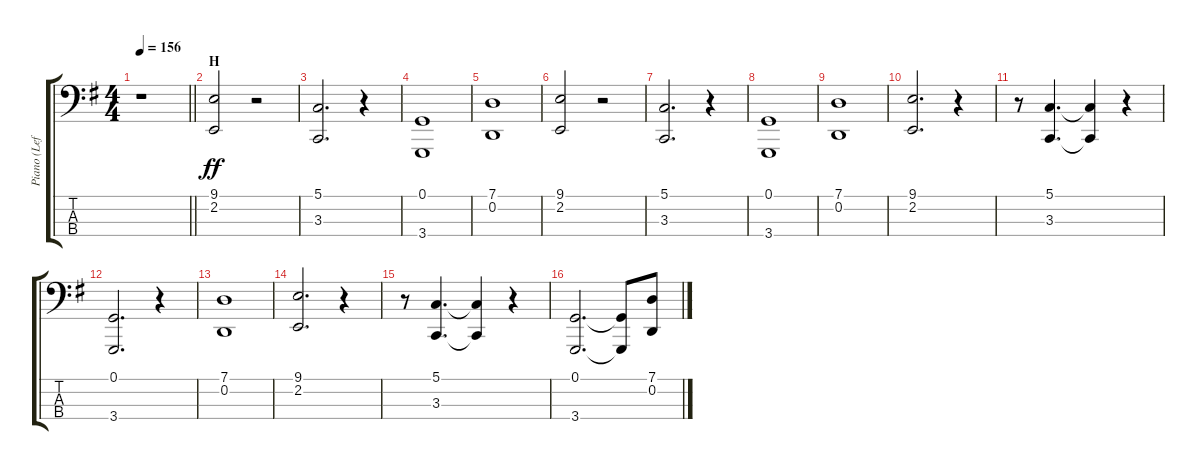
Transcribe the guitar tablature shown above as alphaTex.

\track ("Piano (Left Hand)" "Piano (Lef") {instrument acousticgrandpiano}
\staff {score tabs}
\tuning (G2 D2 A1 E1) {hide}
\ts (4 4)
\tempo 156
\clef f4
\barLineRight lightlight
\ks g
r.1{dy ff} |
\section ("" "H")
(9.1 2.2).2 r.2 |
(5.1 3.3).2{d} r.4 |
(0.1 3.4).1 |
(7.1 0.2).1 |
(9.1 2.2).2 r.2 |
(5.1 3.3).2{d} r.4 |
(0.1 3.4).1 |
(7.1 0.2).1 |
(9.1 2.2).2{d} r.4 |
r.8 (5.1 3.3).4{d} (5.1{t} 3.3{t}).4 r.4 |
(0.1 3.4).2{d} r.4 |
(7.1 0.2).1 |
(9.1 2.2).2{d} r.4 |
r.8 (5.1 3.3).4{d} (5.1{t} 3.3{t}).4 r.4 |
(0.1 3.4).2{d} (0.1{t} 3.4{t}).8 (7.1 0.2).8
